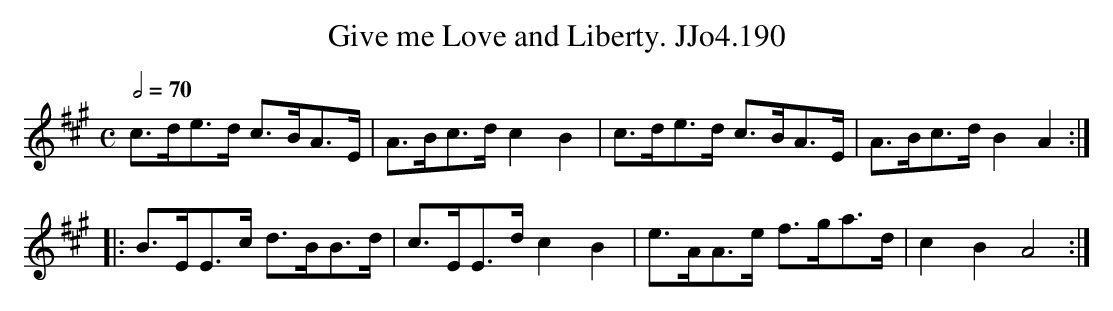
X:1
T:Give me Love and Liberty. JJo4.190
M:C
L:1/8
Q:1/2=70
K:A
c>de>d c>BA>E| A>Bc>d c2B2|c>de>d c>BA>E|A>Bc>d B2A2 :|
|: B>EE>c d>BB>d|c>EE>d c2B2|e>AA>e f>ga>d|c2B2A4 :|
